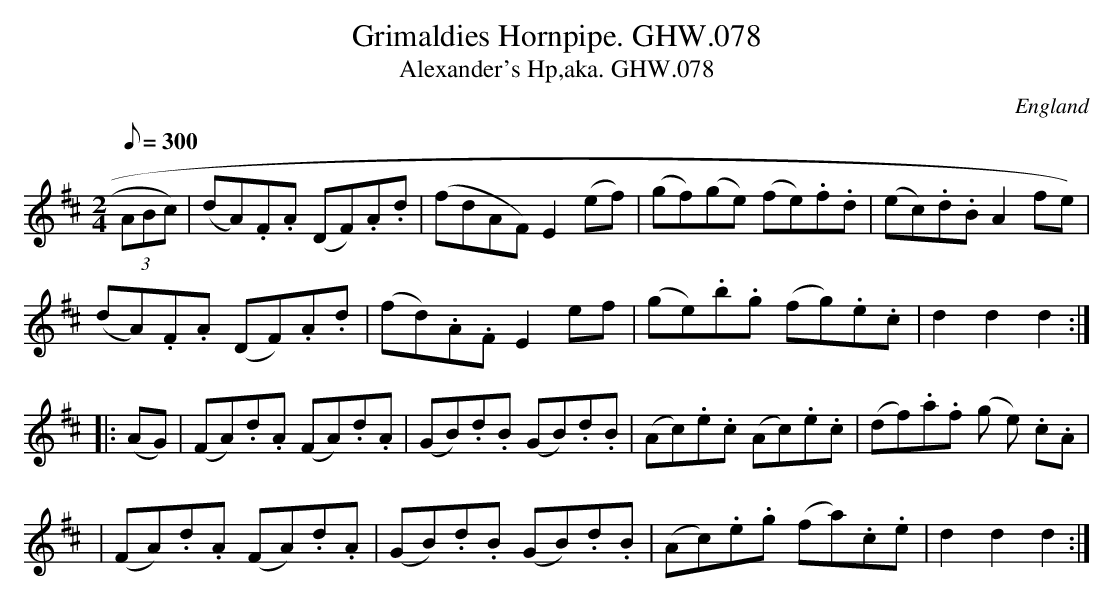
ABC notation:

X:1
T:Grimaldies Hornpipe. GHW.078
T:Alexander's Hp,aka. GHW.078
M:2/4
L:1/8
Q:300
O:England
K:D
(3ABc)|(dA).F.A (DF).A.d|(fdAF) E2 (ef)|(gf)(ge) (fe).f.d|(ec).d.B A2 (
fe)|!
(dA).F.A (DF).A.d|(fd).A.F E2 ef|(ge).b.g (fg).e.c|d2d2d2:|!
|:(AG)|(FA).d.A (FA).d.A|(GB).d.B (GB).d.B|(Ac).e.c (Ac).e.c|(df).a.f (g
e)
.c.A|!
|(FA).d.A (FA).d.A|(GB).d.B (GB).d.B|(Ac).e.g (fa).c.e|d2d2d2:|]
